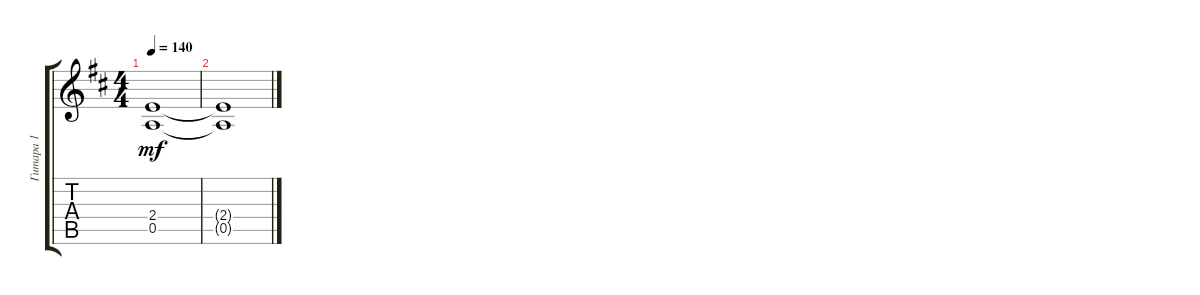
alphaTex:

\track ("Гитара 1" "Гитара 1") {instrument distortionguitar}
\staff {score tabs}
\tuning (E4 B3 G3 D3 A2 E2) {hide}
\ts (4 4)
\tempo 140
\clef g2
\ks bminor
(2.4{t} 0.5{t}).1{dy mf} |
(2.4{t} 0.5{t}).1
